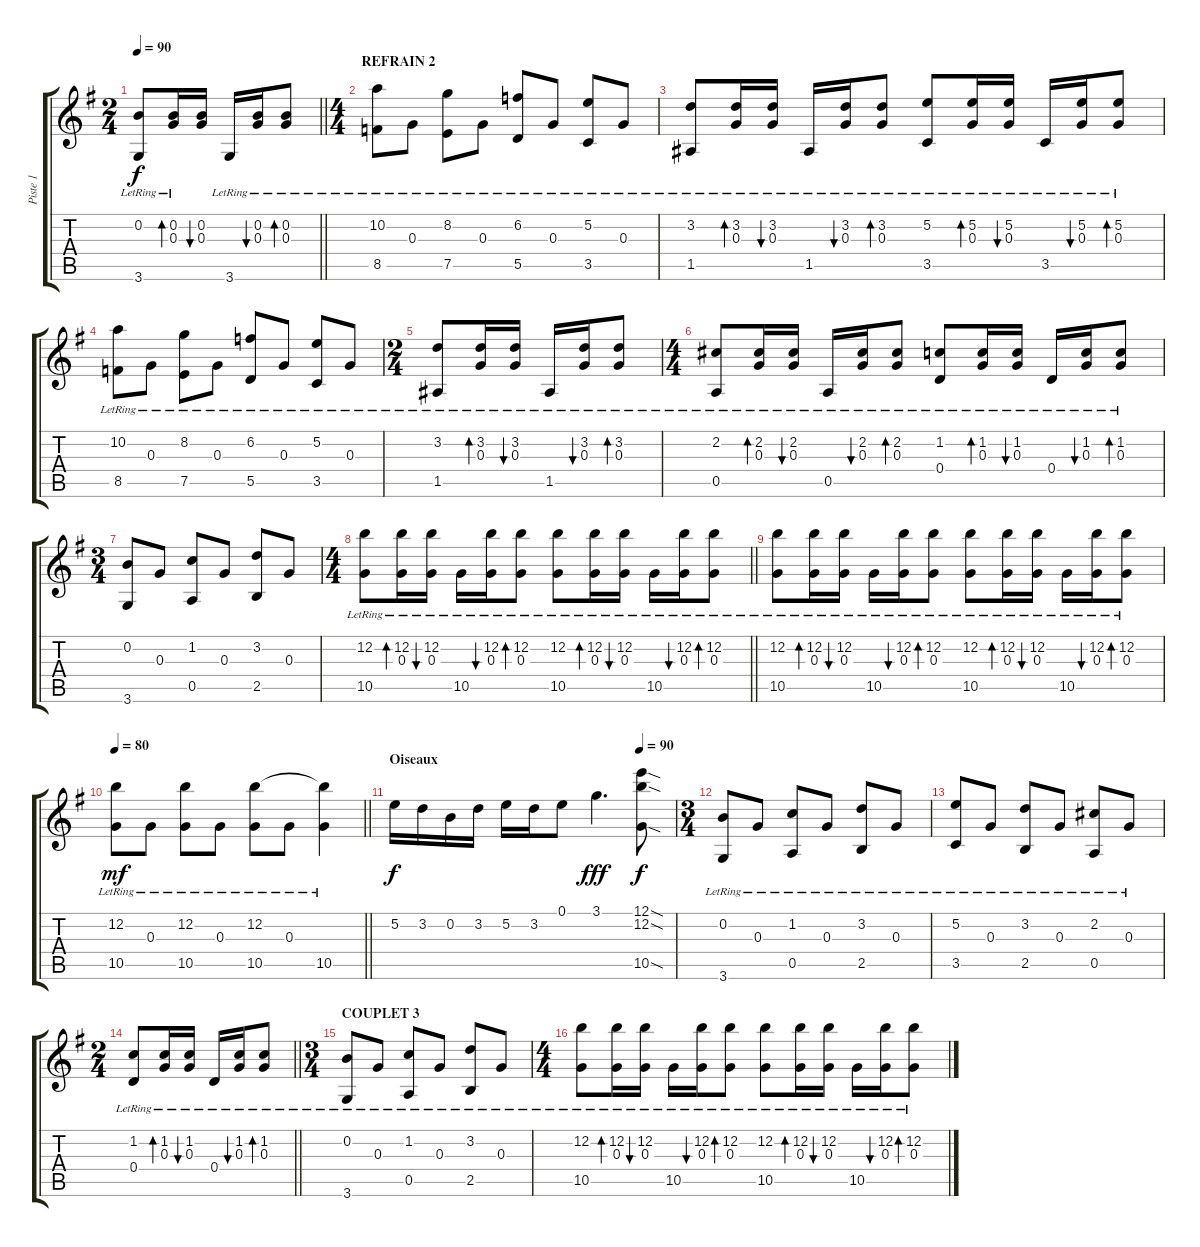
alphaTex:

\track ("Piste 1" "Piste 1") {instrument acousticguitarsteel}
\staff {score tabs}
\tuning (E4 B3 G3 D3 A2 E2) {hide}
\ts (2 4)
\tempo 90
\clef g2
\barLineRight lightlight
\ks g
(0.2{lr} 3.6{lr}).8{dy f} (0.2{lr} 0.3{lr}).16{bd 60} (0.2 0.3).16{bu 60} 3.6{lr}.16 (0.2{lr} 0.3{lr}).16{bu 60} (0.2{lr} 0.3{lr}).8{bd 60} |
\ts (4 4)
\section ("" "REFRAIN 2")
(10.2{lr} 8.5{lr}).8 0.3{lr}.8 (8.2{lr} 7.5{lr}).8 0.3{lr}.8 (6.2{lr} 5.5{lr}).8 0.3{lr}.8 (5.2{lr} 3.5{lr}).8 0.3{lr}.8 |
(3.2{lr} 1.5{lr}).8 (3.2{lr} 0.3{lr}).16{bd 60} (3.2{lr} 0.3{lr}).16{bu 60} 1.5{lr}.16 (3.2{lr} 0.3{lr}).16{bu 60} (3.2{lr} 0.3{lr}).8{bd 60} (5.2{lr} 3.5{lr}).8 (5.2{lr} 0.3{lr}).16{bd 60} (5.2{lr} 0.3{lr}).16{bu 60} 3.5{lr}.16 (5.2{lr} 0.3{lr}).16{bu 60} (5.2{lr} 0.3{lr}).8{bd 60} |
(10.2{lr} 8.5{lr}).8 0.3{lr}.8 (8.2{lr} 7.5{lr}).8 0.3{lr}.8 (6.2{lr} 5.5{lr}).8 0.3{lr}.8 (5.2{lr} 3.5{lr}).8 0.3{lr}.8 |
\ts (2 4)
(3.2{lr} 1.5{lr}).8 (3.2{lr} 0.3{lr}).16{bd 60} (3.2{lr} 0.3{lr}).16{bu 60} 1.5{lr}.16 (3.2{lr} 0.3{lr}).16{bu 60} (3.2{lr} 0.3{lr}).8{bd 60} |
\ts (4 4)
(2.2{lr} 0.5{lr}).8 (2.2{lr} 0.3{lr}).16{bd 60} (2.2{lr} 0.3{lr}).16{bu 60} 0.5{lr}.16 (2.2{lr} 0.3{lr}).16{bu 60} (2.2{lr} 0.3{lr}).8{bd 60} (1.2{lr} 0.4{lr}).8 (1.2{lr} 0.3{lr}).16{bd 60} (1.2{lr} 0.3{lr}).16{bu 60} 0.4{lr}.16 (1.2{lr} 0.3{lr}).16{bu 60} (1.2{lr} 0.3{lr}).8{bd 60} |
\ts (3 4)
(0.2 3.6).8 0.3.8 (1.2 0.5).8 0.3.8 (3.2 2.5).8 0.3.8 |
\ts (4 4)
\barLineRight lightlight
(12.2{lr} 10.5{lr}).8 (12.2{lr} 0.3{lr}).16{bd 60} (12.2{lr} 0.3{lr}).16{bu 60} 10.5{lr}.16 (12.2{lr} 0.3{lr}).16{bu 60} (12.2{lr} 0.3{lr}).8{bd 60} (12.2{lr} 10.5{lr}).8 (12.2{lr} 0.3{lr}).16{bd 60} (12.2{lr} 0.3{lr}).16{bu 60} 10.5{lr}.16 (12.2{lr} 0.3{lr}).16{bu 60} (12.2{lr} 0.3{lr}).8{bd 60} |
(12.2{lr} 10.5{lr}).8 (12.2{lr} 0.3{lr}).16{bd 60} (12.2{lr} 0.3{lr}).16{bu 60} 10.5{lr}.16 (12.2{lr} 0.3{lr}).16{bu 60} (12.2{lr} 0.3{lr}).8{bd 60} (12.2{lr} 10.5{lr}).8 (12.2{lr} 0.3{lr}).16{bd 60} (12.2{lr} 0.3{lr}).16{bu 60} 10.5{lr}.16 (12.2{lr} 0.3{lr}).16{bu 60} (12.2{lr} 0.3{lr}).8{bd 60} |
\tempo 80
\barLineRight lightlight
(12.2{lr} 10.5{lr}).8{dy mf instrument acousticguitarsteel} 0.3{lr}.8 (12.2{lr} 10.5{lr}).8 0.3{lr}.8 (12.2{lr} 10.5{lr}).8 0.3{lr}.8 (12.2{t} 10.5{lr}).4 |
\section ("" "Oiseaux")
\tempo (90 0.875)
5.2.16{dy f instrument birdtweet} 3.2.16 0.2.16 3.2.16 5.2.16 3.2.16 0.1.8 3.1.4{d dy fff} (12.1{sod} 12.2{sod} 10.5{sod}).8{dy f instrument acousticguitarsteel} |
\ts (3 4)
(0.2{lr} 3.6{lr}).8 0.3{lr}.8 (1.2{lr} 0.5{lr}).8 0.3{lr}.8 (3.2{lr} 2.5{lr}).8 0.3{lr}.8 |
(5.2{lr} 3.5{lr}).8 0.3{lr}.8 (3.2{lr} 2.5{lr}).8 0.3{lr}.8 (2.2{lr} 0.5{lr}).8 0.3{lr}.8 |
\ts (2 4)
\barLineRight lightlight
(1.2{lr} 0.4{lr}).8 (1.2{lr} 0.3{lr}).16{bd 60} (1.2{lr} 0.3{lr}).16{bu 60} 0.4{lr}.16 (1.2{lr} 0.3{lr}).16{bu 60} (1.2{lr} 0.3{lr}).8{bd 60} |
\ts (3 4)
\section ("" "COUPLET 3")
(0.2{lr} 3.6{lr}).8 0.3{lr}.8 (1.2{lr} 0.5{lr}).8 0.3{lr}.8 (3.2{lr} 2.5{lr}).8 0.3{lr}.8 |
\ts (4 4)
(12.2{lr} 10.5{lr}).8 (12.2{lr} 0.3{lr}).16{bd 60} (12.2{lr} 0.3{lr}).16{bu 60} 10.5{lr}.16 (12.2{lr} 0.3{lr}).16{bu 60} (12.2{lr} 0.3{lr}).8{bd 60} (12.2{lr} 10.5{lr}).8 (12.2{lr} 0.3{lr}).16{bd 60} (12.2{lr} 0.3{lr}).16{bu 60} 10.5{lr}.16 (12.2{lr} 0.3{lr}).16{bu 60} (12.2{lr} 0.3{lr}).8{bd 60}
